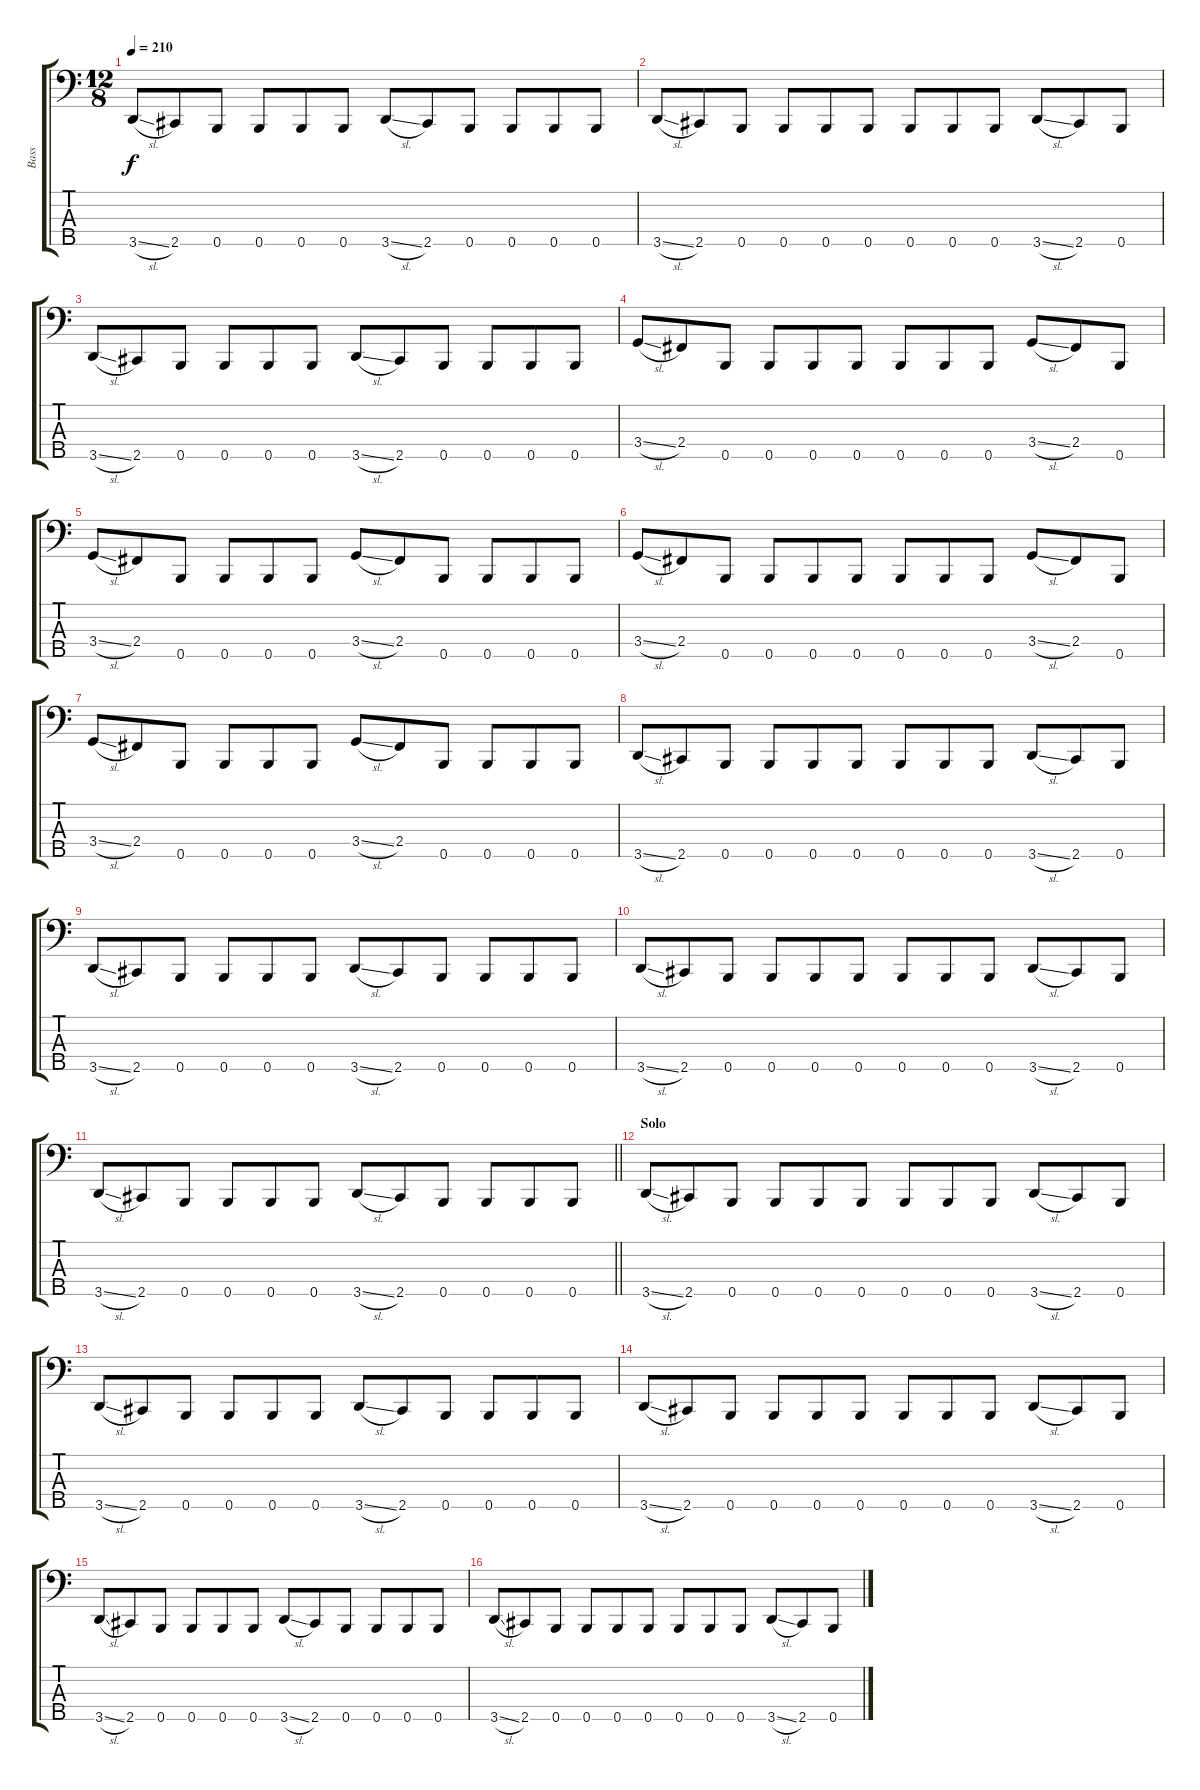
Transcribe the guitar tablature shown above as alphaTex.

\track ("Bass" "Bass") {mute instrument electricbassfinger}
\staff {score tabs}
\tuning (G2 D2 A1 E1 B0) {hide}
\ts (12 8)
\tempo 210
\clef f4
\ks c
3.5{sl}.8{dy f} 2.5.8 0.5.8 0.5.8 0.5.8 0.5.8 3.5{sl}.8 2.5.8 0.5.8 0.5.8 0.5.8 0.5.8 |
3.5{sl}.8 2.5.8 0.5.8 0.5.8 0.5.8 0.5.8 0.5.8 0.5.8 0.5.8 3.5{sl}.8 2.5.8 0.5.8 |
3.5{sl}.8 2.5.8 0.5.8 0.5.8 0.5.8 0.5.8 3.5{sl}.8 2.5.8 0.5.8 0.5.8 0.5.8 0.5.8 |
3.4{sl}.8 2.4.8 0.5.8 0.5.8 0.5.8 0.5.8 0.5.8 0.5.8 0.5.8 3.4{sl}.8 2.4.8 0.5.8 |
3.4{sl}.8 2.4.8 0.5.8 0.5.8 0.5.8 0.5.8 3.4{sl}.8 2.4.8 0.5.8 0.5.8 0.5.8 0.5.8 |
3.4{sl}.8 2.4.8 0.5.8 0.5.8 0.5.8 0.5.8 0.5.8 0.5.8 0.5.8 3.4{sl}.8 2.4.8 0.5.8 |
3.4{sl}.8 2.4.8 0.5.8 0.5.8 0.5.8 0.5.8 3.4{sl}.8 2.4.8 0.5.8 0.5.8 0.5.8 0.5.8 |
3.5{sl}.8 2.5.8 0.5.8 0.5.8 0.5.8 0.5.8 0.5.8 0.5.8 0.5.8 3.5{sl}.8 2.5.8 0.5.8 |
3.5{sl}.8 2.5.8 0.5.8 0.5.8 0.5.8 0.5.8 3.5{sl}.8 2.5.8 0.5.8 0.5.8 0.5.8 0.5.8 |
3.5{sl}.8 2.5.8 0.5.8 0.5.8 0.5.8 0.5.8 0.5.8 0.5.8 0.5.8 3.5{sl}.8 2.5.8 0.5.8 |
\barLineRight lightlight
3.5{sl}.8 2.5.8 0.5.8 0.5.8 0.5.8 0.5.8 3.5{sl}.8 2.5.8 0.5.8 0.5.8 0.5.8 0.5.8 |
\section ("" "Solo")
3.5{sl}.8 2.5.8 0.5.8 0.5.8 0.5.8 0.5.8 0.5.8 0.5.8 0.5.8 3.5{sl}.8 2.5.8 0.5.8 |
3.5{sl}.8 2.5.8 0.5.8 0.5.8 0.5.8 0.5.8 3.5{sl}.8 2.5.8 0.5.8 0.5.8 0.5.8 0.5.8 |
3.5{sl}.8 2.5.8 0.5.8 0.5.8 0.5.8 0.5.8 0.5.8 0.5.8 0.5.8 3.5{sl}.8 2.5.8 0.5.8 |
3.5{sl}.8 2.5.8 0.5.8 0.5.8 0.5.8 0.5.8 3.5{sl}.8 2.5.8 0.5.8 0.5.8 0.5.8 0.5.8 |
3.5{sl}.8 2.5.8 0.5.8 0.5.8 0.5.8 0.5.8 0.5.8 0.5.8 0.5.8 3.5{sl}.8 2.5.8 0.5.8
